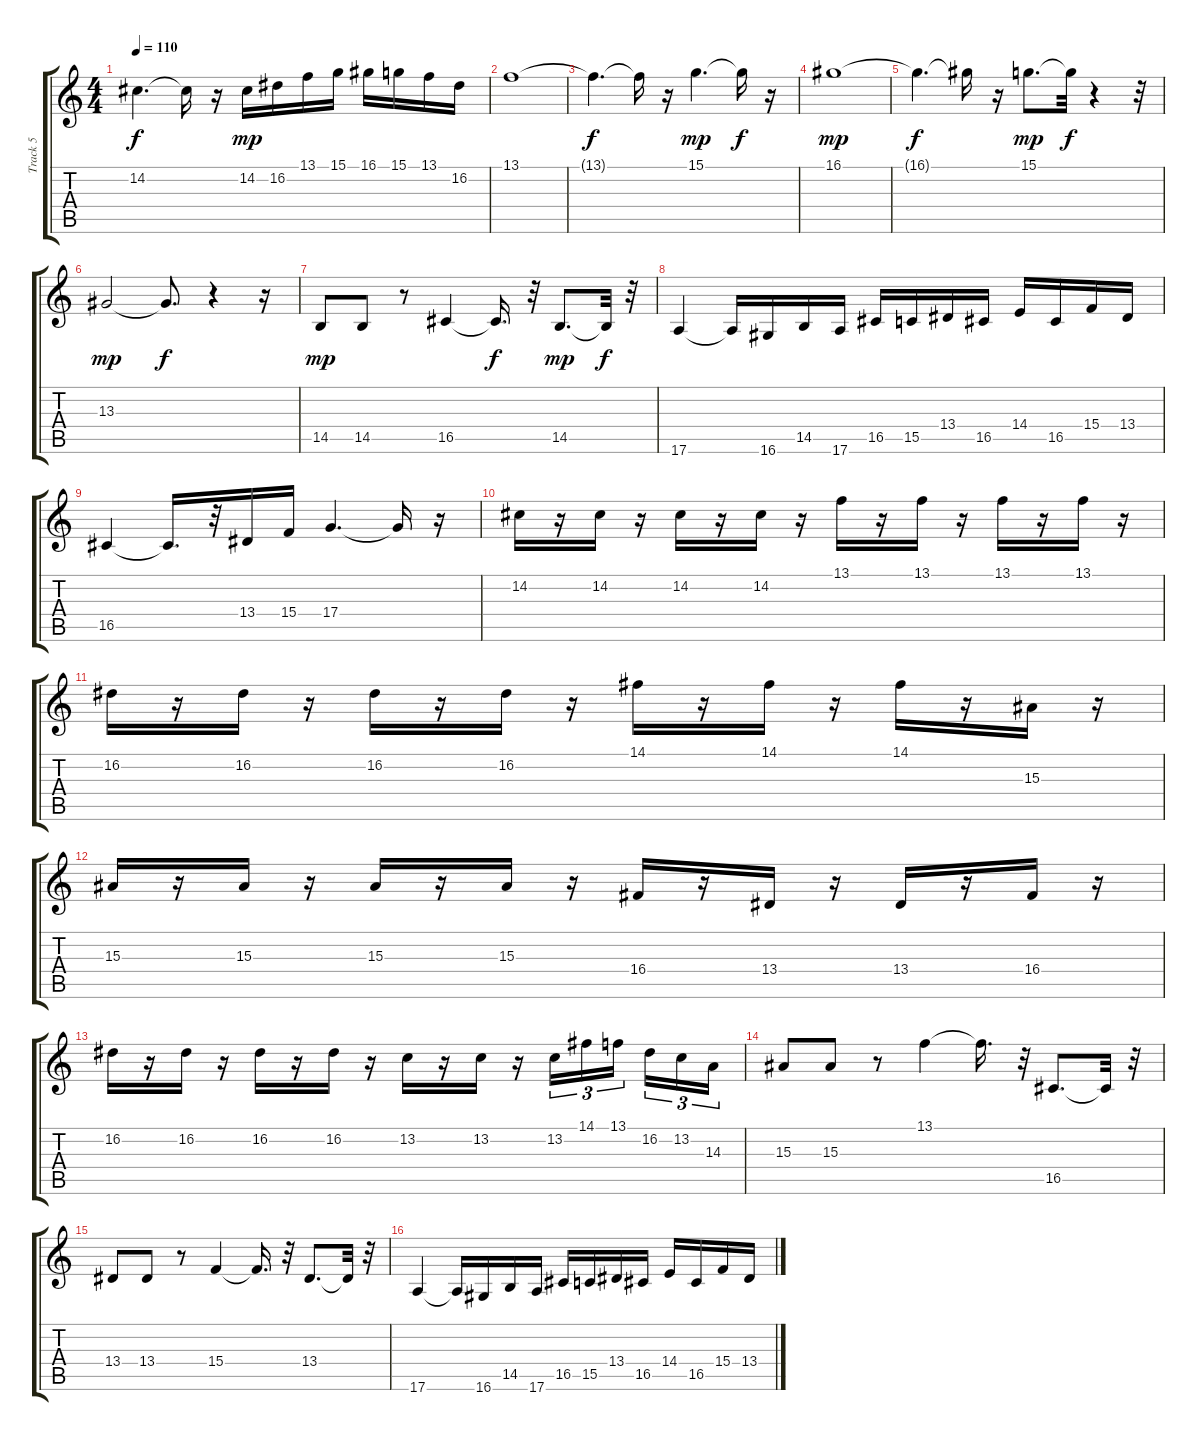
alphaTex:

\track ("Track 5" "Track 5") {instrument stringensemble1}
\staff {score tabs}
\tuning (E4 B3 G3 D3 A2 E2) {hide}
\ts (4 4)
\tempo 110
\clef g2
\ks c
14.2{t}.4{d dy f} 14.2{t}.16 r.16 14.2.16{dy mp} 16.2.16 13.1.16 15.1.16 16.1.16 15.1.16 13.1.16 16.2.16 |
13.1.1 |
13.1{t}.4{d dy f} 13.1{t}.16 r.16 15.1.4{d dy mp} 15.1{t}.16{dy f} r.16 |
16.1.1{dy mp} |
16.1{t}.4{d dy f} 16.1{t}.16 r.16 15.1.8{d dy mp} 15.1{t}.32{dy f} r.4 r.32 |
13.3.2{dy mp instrument stringensemble1} 13.3{t}.8{d dy f} r.4 r.16 |
14.5.8{dy mp} 14.5.8 r.8 16.5.4 16.5{t}.16{d dy f} r.32 14.5.8{d dy mp} 14.5{t}.32{dy f} r.32 |
17.6.4 17.6{t}.16 16.6.16 14.5.16 17.6.16 16.5.16 15.5.16 13.4.16 16.5.16 14.4.16 16.5.16 15.4.16 13.4.16 |
16.5.4 16.5{t}.16{d} r.32 13.4.16 15.4.16 17.4.4{d} 17.4{t}.16 r.16 |
14.2.16 r.16 14.2.16 r.16 14.2.16 r.16 14.2.16 r.16 13.1.16 r.16 13.1.16 r.16 13.1.16 r.16 13.1.16 r.16 |
16.2.16 r.16 16.2.16 r.16 16.2.16 r.16 16.2.16 r.16 14.1.16 r.16 14.1.16 r.16 14.1.16 r.16 15.3.16 r.16 |
15.3.16 r.16 15.3.16 r.16 15.3.16 r.16 15.3.16 r.16 16.4.16 r.16 13.4.16 r.16 13.4.16 r.16 16.4.16 r.16 |
16.2.16 r.16 16.2.16 r.16 16.2.16 r.16 16.2.16 r.16 13.2.16 r.16 13.2.16 r.16 13.2.16{tu (3 2)} 14.1.16{tu (3 2)} 13.1.16{tu (3 2) beam splitsecondary} 16.2.16{tu (3 2)} 13.2.16{tu (3 2)} 14.3.16{tu (3 2)} |
15.3.8{instrument viola} 15.3.8 r.8 13.1.4 13.1{t}.16{d} r.32 16.5.8{d} 16.5{t}.32 r.32 |
13.4.8 13.4.8 r.8 15.4.4 15.4{t}.16{d} r.32 13.4.8{d} 13.4{t}.32 r.32 |
17.6.4 17.6{t}.16 16.6.16 14.5.16 17.6.16 16.5.16 15.5.16 13.4.16 16.5.16 14.4.16 16.5.16 15.4.16 13.4.16
